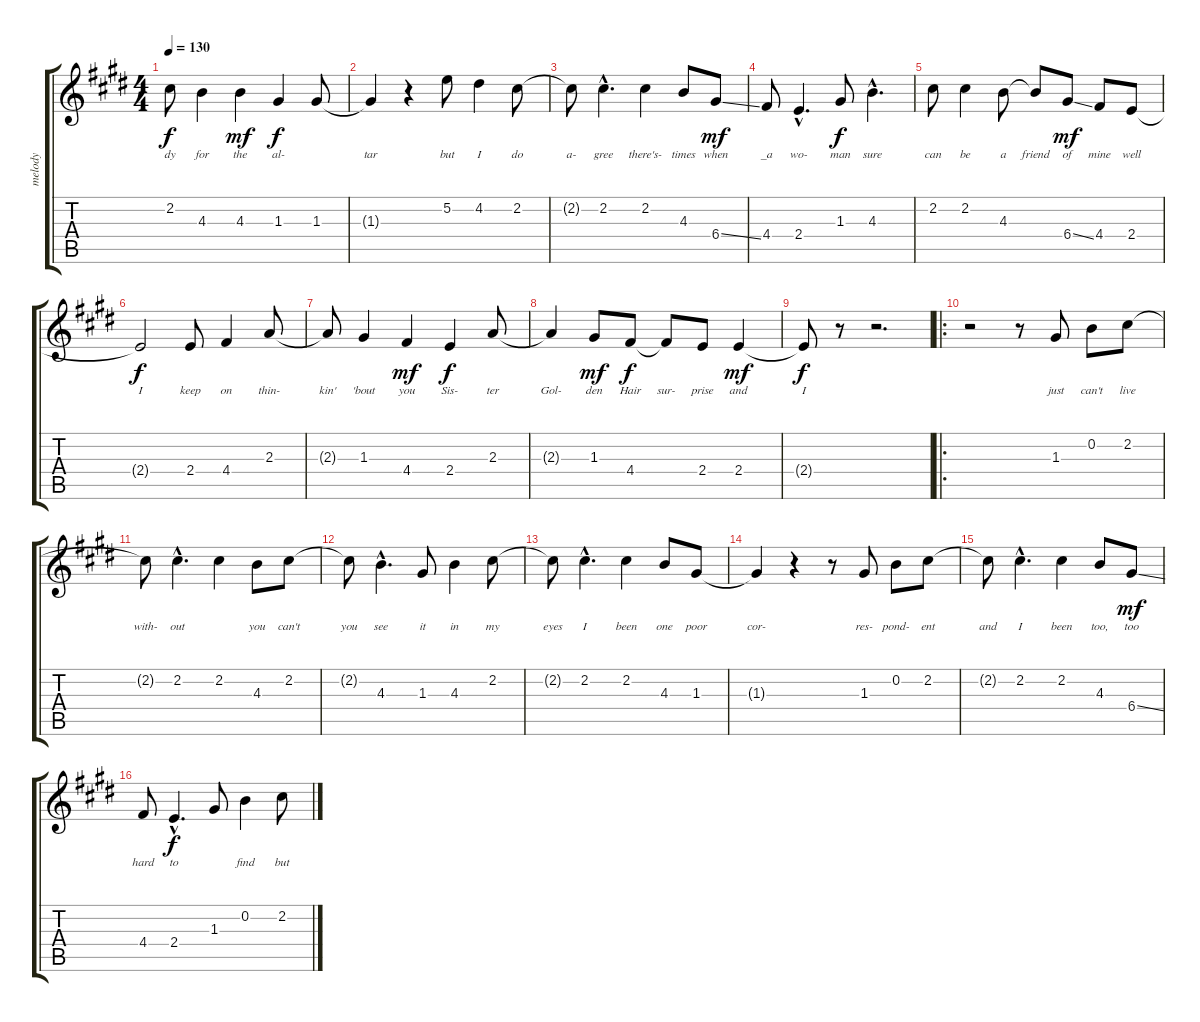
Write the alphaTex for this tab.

\track ("melody" "melody") {instrument electricguitarjazz}
\staff {score tabs}
\tuning (E4 B3 G3 D3 A2 E2) {hide}
\ts (4 4)
\tempo 130
\clef g2
\ks e
2.2{t}.8{lyrics (0 "dy") lyrics (1 "") lyrics (2 "") lyrics (3 "") lyrics (4 "") dy f} 4.3.4{lyrics (0 "for") lyrics (1 "") lyrics (2 "") lyrics (3 "") lyrics (4 "")} 4.3.4{lyrics (0 "the") lyrics (1 "") lyrics (2 "") lyrics (3 "") lyrics (4 "") dy mf} 1.3.4{lyrics (0 "al-") lyrics (1 "") lyrics (2 "") lyrics (3 "") lyrics (4 "") dy f} 1.3.8{lyrics (0 "") lyrics (1 "") lyrics (2 "") lyrics (3 "") lyrics (4 "")} |
1.3{t}.4{lyrics (0 "tar") lyrics (1 "") lyrics (2 "") lyrics (3 "") lyrics (4 "")} r.4 5.2.8{lyrics (0 "but") lyrics (1 "") lyrics (2 "") lyrics (3 "") lyrics (4 "")} 4.2.4{lyrics (0 "I") lyrics (1 "") lyrics (2 "") lyrics (3 "") lyrics (4 "")} 2.2.8{lyrics (0 "do") lyrics (1 "") lyrics (2 "") lyrics (3 "") lyrics (4 "")} |
2.2{t}.8{lyrics (0 "a-") lyrics (1 "") lyrics (2 "") lyrics (3 "") lyrics (4 "")} 2.2{hac}.4{d lyrics (0 "gree") lyrics (1 "") lyrics (2 "") lyrics (3 "") lyrics (4 "")} 2.2.4{lyrics (0 "there's-") lyrics (1 "") lyrics (2 "") lyrics (3 "") lyrics (4 "")} 4.3.8{lyrics (0 "times") lyrics (1 "") lyrics (2 "") lyrics (3 "") lyrics (4 "")} 6.4{ss}.8{lyrics (0 "when") lyrics (1 "") lyrics (2 "") lyrics (3 "") lyrics (4 "") dy mf} |
4.4.8{lyrics (0 "_a") lyrics (1 "") lyrics (2 "") lyrics (3 "") lyrics (4 "")} 2.4{hac}.4{d lyrics (0 "wo-") lyrics (1 "") lyrics (2 "") lyrics (3 "") lyrics (4 "")} 1.3.8{lyrics (0 "man") lyrics (1 "") lyrics (2 "") lyrics (3 "") lyrics (4 "") dy f} 4.3{hac}.4{d lyrics (0 "sure") lyrics (1 "") lyrics (2 "") lyrics (3 "") lyrics (4 "")} |
2.2.8{lyrics (0 "can") lyrics (1 "") lyrics (2 "") lyrics (3 "") lyrics (4 "")} 2.2.4{lyrics (0 "be") lyrics (1 "") lyrics (2 "") lyrics (3 "") lyrics (4 "")} 4.3.8{lyrics (0 "a") lyrics (1 "") lyrics (2 "") lyrics (3 "") lyrics (4 "")} 4.3{t}.8{lyrics (0 "friend") lyrics (1 "") lyrics (2 "") lyrics (3 "") lyrics (4 "")} 6.4{ss}.8{lyrics (0 "of") lyrics (1 "") lyrics (2 "") lyrics (3 "") lyrics (4 "") dy mf} 4.4.8{lyrics (0 "mine") lyrics (1 "") lyrics (2 "") lyrics (3 "") lyrics (4 "")} 2.4.8{lyrics (0 "well") lyrics (1 "") lyrics (2 "") lyrics (3 "") lyrics (4 "")} |
2.4{t}.2{lyrics (0 "I") lyrics (1 "") lyrics (2 "") lyrics (3 "") lyrics (4 "") dy f} 2.4.8{lyrics (0 "keep") lyrics (1 "") lyrics (2 "") lyrics (3 "") lyrics (4 "")} 4.4.4{lyrics (0 "on") lyrics (1 "") lyrics (2 "") lyrics (3 "") lyrics (4 "")} 2.3.8{lyrics (0 "thin-") lyrics (1 "") lyrics (2 "") lyrics (3 "") lyrics (4 "")} |
2.3{t}.8{lyrics (0 "kin'") lyrics (1 "") lyrics (2 "") lyrics (3 "") lyrics (4 "")} 1.3.4{lyrics (0 "'bout") lyrics (1 "") lyrics (2 "") lyrics (3 "") lyrics (4 "")} 4.4.4{lyrics (0 "you") lyrics (1 "") lyrics (2 "") lyrics (3 "") lyrics (4 "") dy mf} 2.4.4{lyrics (0 "Sis-") lyrics (1 "") lyrics (2 "") lyrics (3 "") lyrics (4 "") dy f} 2.3.8{lyrics (0 "ter") lyrics (1 "") lyrics (2 "") lyrics (3 "") lyrics (4 "")} |
2.3{t}.4{lyrics (0 "Gol-") lyrics (1 "") lyrics (2 "") lyrics (3 "") lyrics (4 "")} 1.3.8{lyrics (0 "den") lyrics (1 "") lyrics (2 "") lyrics (3 "") lyrics (4 "") dy mf} 4.4.8{lyrics (0 "Hair") lyrics (1 "") lyrics (2 "") lyrics (3 "") lyrics (4 "") dy f} 4.4{t}.8{lyrics (0 "sur-") lyrics (1 "") lyrics (2 "") lyrics (3 "") lyrics (4 "")} 2.4.8{lyrics (0 "prise") lyrics (1 "") lyrics (2 "") lyrics (3 "") lyrics (4 "")} 2.4.4{lyrics (0 "and") lyrics (1 "") lyrics (2 "") lyrics (3 "") lyrics (4 "") dy mf} |
2.4{t}.8{lyrics (0 "I") lyrics (1 "") lyrics (2 "") lyrics (3 "") lyrics (4 "") dy f} r.8 r.2{d} |
\ro
r.2 r.8 1.3.8{lyrics (0 "just") lyrics (1 "") lyrics (2 "") lyrics (3 "") lyrics (4 "")} 0.2.8{lyrics (0 "can't") lyrics (1 "") lyrics (2 "") lyrics (3 "") lyrics (4 "")} 2.2.8{lyrics (0 "live") lyrics (1 "") lyrics (2 "") lyrics (3 "") lyrics (4 "")} |
2.2{t}.8{lyrics (0 "with-") lyrics (1 "") lyrics (2 "") lyrics (3 "") lyrics (4 "")} 2.2{hac}.4{d lyrics (0 "out") lyrics (1 "") lyrics (2 "") lyrics (3 "") lyrics (4 "")} 2.2.4{lyrics (0 "") lyrics (1 "") lyrics (2 "") lyrics (3 "") lyrics (4 "")} 4.3.8{lyrics (0 "you") lyrics (1 "") lyrics (2 "") lyrics (3 "") lyrics (4 "")} 2.2.8{lyrics (0 "can't") lyrics (1 "") lyrics (2 "") lyrics (3 "") lyrics (4 "")} |
2.2{t}.8{lyrics (0 "you") lyrics (1 "") lyrics (2 "") lyrics (3 "") lyrics (4 "")} 4.3{hac}.4{d lyrics (0 "see") lyrics (1 "") lyrics (2 "") lyrics (3 "") lyrics (4 "")} 1.3.8{lyrics (0 "it") lyrics (1 "") lyrics (2 "") lyrics (3 "") lyrics (4 "")} 4.3.4{lyrics (0 "in") lyrics (1 "") lyrics (2 "") lyrics (3 "") lyrics (4 "")} 2.2.8{lyrics (0 "my") lyrics (1 "") lyrics (2 "") lyrics (3 "") lyrics (4 "")} |
2.2{t}.8{lyrics (0 "eyes") lyrics (1 "") lyrics (2 "") lyrics (3 "") lyrics (4 "")} 2.2{hac}.4{d lyrics (0 "I") lyrics (1 "") lyrics (2 "") lyrics (3 "") lyrics (4 "")} 2.2.4{lyrics (0 "been") lyrics (1 "") lyrics (2 "") lyrics (3 "") lyrics (4 "")} 4.3.8{lyrics (0 "one") lyrics (1 "") lyrics (2 "") lyrics (3 "") lyrics (4 "")} 1.3.8{lyrics (0 "poor") lyrics (1 "") lyrics (2 "") lyrics (3 "") lyrics (4 "")} |
1.3{t}.4{lyrics (0 "cor-") lyrics (1 "") lyrics (2 "") lyrics (3 "") lyrics (4 "")} r.4 r.8 1.3.8{lyrics (0 "res-") lyrics (1 "") lyrics (2 "") lyrics (3 "") lyrics (4 "")} 0.2.8{lyrics (0 "pond-") lyrics (1 "") lyrics (2 "") lyrics (3 "") lyrics (4 "")} 2.2.8{lyrics (0 "ent") lyrics (1 "") lyrics (2 "") lyrics (3 "") lyrics (4 "")} |
2.2{t}.8{lyrics (0 "and") lyrics (1 "") lyrics (2 "") lyrics (3 "") lyrics (4 "")} 2.2{hac}.4{d lyrics (0 "I") lyrics (1 "") lyrics (2 "") lyrics (3 "") lyrics (4 "")} 2.2.4{lyrics (0 "been") lyrics (1 "") lyrics (2 "") lyrics (3 "") lyrics (4 "")} 4.3.8{lyrics (0 "too,") lyrics (1 "") lyrics (2 "") lyrics (3 "") lyrics (4 "")} 6.4{ss}.8{lyrics (0 "too") lyrics (1 "") lyrics (2 "") lyrics (3 "") lyrics (4 "") dy mf} |
4.4.8{lyrics (0 "hard") lyrics (1 "") lyrics (2 "") lyrics (3 "") lyrics (4 "")} 2.4{hac}.4{d lyrics (0 "to") lyrics (1 "") lyrics (2 "") lyrics (3 "") lyrics (4 "") dy f} 1.3.8{lyrics (0 "") lyrics (1 "") lyrics (2 "") lyrics (3 "") lyrics (4 "")} 0.2.4{lyrics (0 "find") lyrics (1 "") lyrics (2 "") lyrics (3 "") lyrics (4 "")} 2.2.8{lyrics (0 "but") lyrics (1 "") lyrics (2 "") lyrics (3 "") lyrics (4 "")}
